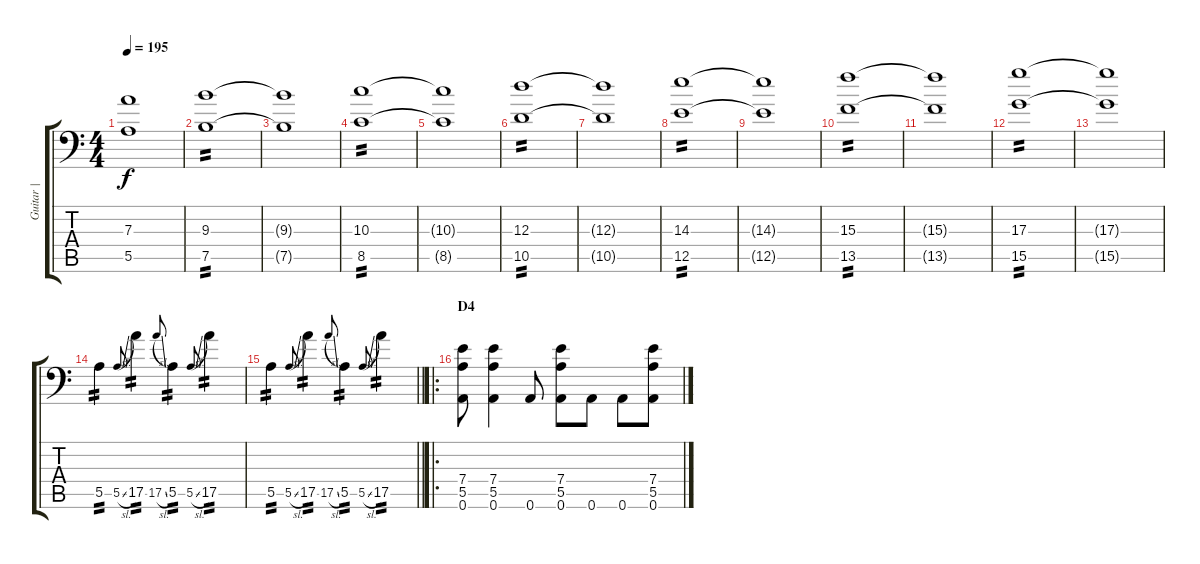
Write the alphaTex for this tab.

\track ("Guitar |" "Guitar |") {instrument distortionguitar}
\staff {score tabs}
\tuning (B3 Gb3 D3 A2 E2 A1) {hide}
\ts (4 4)
\tempo 195
\clef f4
\ks c
(7.3{t} 5.5{t}).1{dy f} |
(9.3 7.5).1{tp 2} |
(9.3{t} 7.5{t}).1 |
(10.3 8.5).1{tp 2} |
(10.3{t} 8.5{t}).1 |
(12.3 10.5).1{tp 2} |
(12.3{t} 10.5{t}).1 |
(14.3 12.5).1{tp 2} |
(14.3{t} 12.5{t}).1 |
(15.3 13.5).1{tp 2} |
(15.3{t} 13.5{t}).1 |
(17.3 15.5).1{tp 2} |
(17.3{t} 15.5{t}).1 |
5.5.4{tp 2} 5.5{sl}.8{gr onbeat} 17.5.4{tp 2} 17.5{sl}.8{gr onbeat} 5.5.4{tp 2} 5.5{sl}.8{gr onbeat} 17.5.4{tp 2} |
\barLineRight lightlight
5.5.4{tp 2} 5.5{sl}.8{gr onbeat} 17.5.4{tp 2} 17.5{sl}.8{gr onbeat} 5.5.4{tp 2} 5.5{sl}.8{gr onbeat} 17.5.4{tp 2} |
\ro
\section ("" "D4")
(7.4 5.5 0.6).8 (7.4 5.5 0.6).4 0.6.8 (7.4 5.5 0.6).8 0.6.8 0.6.8 (7.4 5.5 0.6).8
